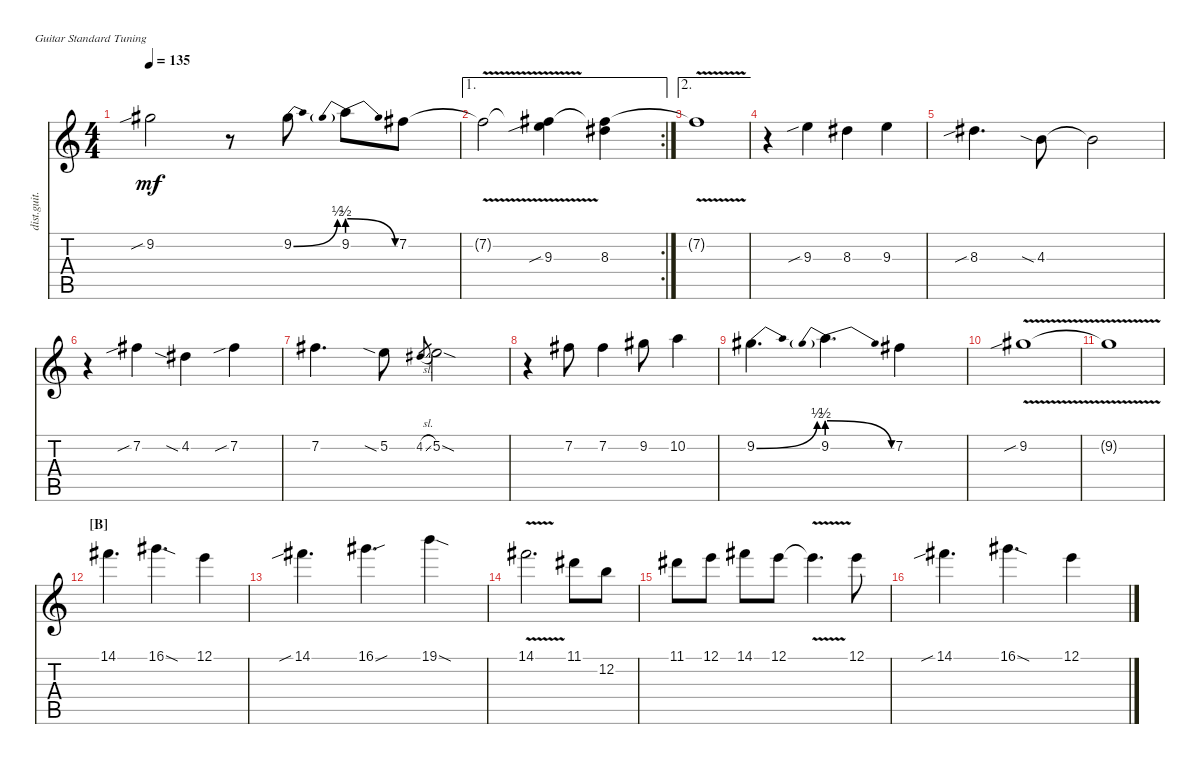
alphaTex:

\defaultSystemsLayout 4
\bracketExtendMode nobrackets
\otherSystemsTrackNameOrientation horizontal
\track ("Distortion Guitar" "dist.guit.") {defaultSystemsLayout 4 instrument distortionguitar}
\staff {score tabs}
\tuning (E4 B3 G3 D3 A2 E2)
\ts (4 4)
\tempo 135
\clef g2
\scale
1.05495
\ks c
9.2{sib}.2{dy mf} r.8 9.2{be (bend 0 0 6 2)}.8 9.2{be (prebendrelease 0 2 6 0)}.8 7.2.8 |
\ae 1
\rc 2
\scale
1.01242 7.2{v t}.2 (9.3{sib} 7.2{t}).4 (8.3 7.2{t}).4 |
\ae 2
\scale
0.966316 7.2{v t}.1 |
\scale
0.966316 r.4 9.3{sib}.4 8.3.4 9.3.4 |
\scale
1.06647 8.3{sib}.4{d} 4.3{sia}.8 4.3{t}.2 |
\scale
0.977842 r.4 7.2{sib}.4 4.2{sia}.4 7.2{sib}.4 |
\scale
0.977842 7.2.4{d} 5.2{sia}.8 4.2{sl}.8{gr} 5.2{sod}.2 |
\scale
0.977842 r.4 7.2.8 7.2.4 9.2.8 10.2.4 |
\scale
1.06647 9.2{be (bend 0 0 14.399999999999999 2)}.4{d} 9.2{be (prebendrelease 0 2 20.4 0)}.4{d} 7.2.4 |
\scale
0.977842 9.2{v sib}.1 |
\scale
0.977842 9.2{v t}.1 |
\section ("B" "")
\scale
0.977842 14.1.4{d} 16.1{sod}.4{d} 12.1.4 |
\scale
1.06647 14.1{sib}.4{d} 16.1{sou}.4{d} 19.1{sod}.4 |
\scale
0.977842 14.1{v}.2{d} 11.1.8 12.2.8 |
\scale
0.977842 11.1.8 12.1.8 14.1.8 12.1.8 12.1{v t}.4{d} 12.1.8 |
\scale
0.977842 14.1{sib}.4{d} 16.1{sod}.4{d} 12.1.4
